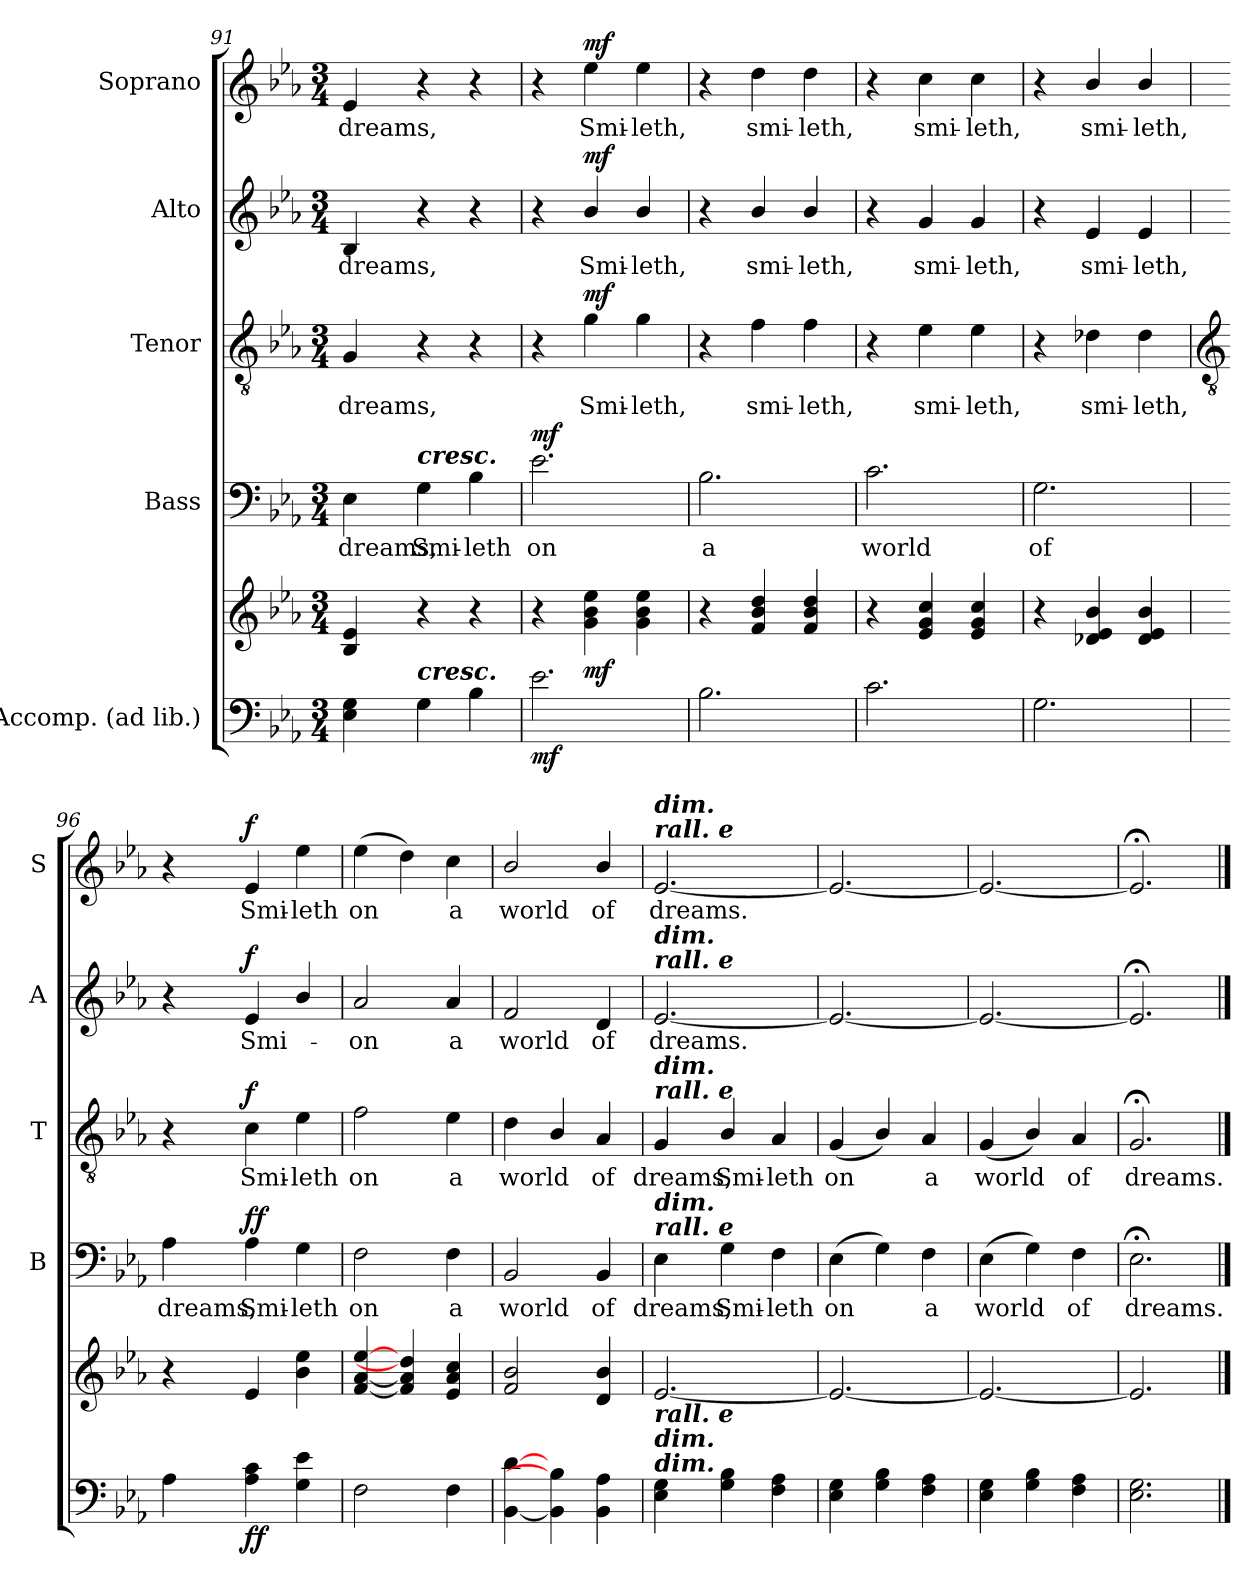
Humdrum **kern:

**kern	**kern	**dynam	**kern	**text	**dynam	**kern	**text	**dynam	**kern	**text	**dynam	**kern	**text	**dynam
*part5	*part5	*part5	*part4	*part4	*part4	*part3	*part3	*part3	*part2	*part2	*part2	*part1	*part1	*part1
*staff6	*staff5	*staff5/6	*staff4	*staff4	*staff4	*staff3	*staff3	*staff3	*staff2	*staff2	*staff2	*staff1	*staff1	*staff1
*I"Accomp. (ad lib.)	*	*	*I"Bass	*	*	*I"Tenor	*	*	*I"Alto	*	*	*I"Soprano	*	*
*	*	*	*I'B	*	*	*I'T	*	*	*I'A	*	*	*I'S	*	*
*clefF4	*clefG2	*	*clefF4	*	*	*clefGv2	*	*	*clefG2	*	*	*clefG2	*	*
*k[b-e-a-]	*k[b-e-a-]	*	*k[b-e-a-]	*	*	*k[b-e-a-]	*	*	*k[b-e-a-]	*	*	*k[b-e-a-]	*	*
*E-:	*E-:	*	*E-:	*	*	*E-:	*	*	*E-:	*	*	*E-:	*	*
*M3/4	*M3/4	*	*M3/4	*	*	*M3/4	*	*	*M3/4	*	*	*M3/4	*	*
=91	=91	=91	=91	=91	=91	=91	=91	=91	=91	=91	=91	=91	=91	=91
!	!	!	!	!LO:LY:b	!	!	!LO:LY:b	!	!	!LO:LY:b	!	!	!LO:LY:b	!
4E- 4G	4B- 4e-	.	4E-	dreams,	.	4G	dreams,	.	4B-	dreams,	.	4e-	dreams,	.
!	!	!	!LO:TX:a:Bi:t=cresc.	!	!	!	!	!	!	!	!	!	!	!
!LO:TX:a:Bi:t=cresc.	!	!	!	!	!	!	!	!	!	!	!	!	!	!
!	!	!	!	!LO:LY:b	!	!	!	!	!	!	!	!	!	!
4G	4r	.	4G	Smi-	.	4r	.	.	4r	.	.	4r	.	.
!	!	!	!	!LO:LY:b	!	!	!	!	!	!	!	!	!	!
4B-	4r	.	4B-	-leth	.	4r	.	.	4r	.	.	4r	.	.
=92	=92	=92	=92	=92	=92	=92	=92	=92	=92	=92	=92	=92	=92	=92
!	!	!LO:DY:b=2	!	!LO:LY:b	!LO:DY:b	!	!	!	!	!	!	!	!	!
2.e-	4r	mf	2.e-	on	mf	4r	.	.	4r	.	.	4r	.	.
!	!	!LO:DY:b	!	!	!	!	!LO:LY:b	!LO:DY:b	!	!LO:LY:b	!LO:DY:b	!	!LO:LY:b	!LO:DY:b
.	4g 4b- 4ee-	mf	.	.	.	4g	Smi-	mf	4b-/	Smi-	mf	4ee-	Smi-	mf
!	!	!	!	!	!	!	!LO:LY:b	!	!	!LO:LY:b	!	!	!LO:LY:b	!
.	4g 4b- 4ee-	.	.	.	.	4g	-leth,	.	4b-/	-leth,	.	4ee-	-leth,	.
=93	=93	=93	=93	=93	=93	=93	=93	=93	=93	=93	=93	=93	=93	=93
!	!	!	!	!LO:LY:b	!	!	!	!	!	!	!	!	!	!
2.B-	4r	.	2.B-	a	.	4r	.	.	4r	.	.	4r	.	.
!	!	!	!	!	!	!	!LO:LY:b	!	!	!LO:LY:b	!	!	!LO:LY:b	!
.	4f 4b- 4dd	.	.	.	.	4f	smi-	.	4b-/	smi-	.	4dd	smi-	.
!	!	!	!	!	!	!	!LO:LY:b	!	!	!LO:LY:b	!	!	!LO:LY:b	!
.	4f 4b- 4dd	.	.	.	.	4f	-leth,	.	4b-/	-leth,	.	4dd	-leth,	.
=94	=94	=94	=94	=94	=94	=94	=94	=94	=94	=94	=94	=94	=94	=94
!	!	!	!	!LO:LY:b	!	!	!	!	!	!	!	!	!	!
2.c	4r	.	2.c	world	.	4r	.	.	4r	.	.	4r	.	.
!	!	!	!	!	!	!	!LO:LY:b	!	!	!LO:LY:b	!	!	!LO:LY:b	!
.	4e- 4g 4cc	.	.	.	.	4e-	smi-	.	4g	smi-	.	4cc	smi-	.
!	!	!	!	!	!	!	!LO:LY:b	!	!	!LO:LY:b	!	!	!LO:LY:b	!
.	4e- 4g 4cc	.	.	.	.	4e-	-leth,	.	4g	-leth,	.	4cc	-leth,	.
=95	=95	=95	=95	=95	=95	=95	=95	=95	=95	=95	=95	=95	=95	=95
!	!	!	!	!LO:LY:b	!	!	!	!	!	!	!	!	!	!
2.G	4r	.	2.G	of	.	4r	.	.	4r	.	.	4r	.	.
!	!	!	!	!	!	!	!LO:LY:b	!	!	!LO:LY:b	!	!	!LO:LY:b	!
.	4d-X 4e- 4b-	.	.	.	.	4d-X	smi-	.	4e-	smi-	.	4b-/	smi-	.
!	!	!	!	!	!	!	!LO:LY:b	!	!	!LO:LY:b	!	!	!LO:LY:b	!
.	4d- 4e- 4b-	.	.	.	.	4d-	-leth,	.	4e-	-leth,	.	4b-/	-leth,	.
!!LO:LB:g=z
=96	=96	=96	=96	=96	=96	=96	=96	=96	=96	=96	=96	=96	=96	=96
*	*	*	*	*	*	*clefGv2	*	*	*	*	*	*	*	*
!	!	!	!	!LO:LY:b	!	!	!	!	!	!	!	!	!	!
4A-	4r	.	4A-	dreams,	.	4r	.	.	4r	.	.	4r	.	.
!	!	!LO:DY:b=2	!	!LO:LY:b	!	!	!LO:LY:b	!	!	!LO:LY:b	!	!	!LO:LY:b	!
!	!	!LO:DY:n=1:b	!	!	!LO:DY:a	!	!	!	!	!	!	!	!	!
!	!	!	!	!	!LO:DY:n=1:b	!	!	!LO:DY:b	!	!	!LO:DY:b	!	!	!LO:DY:b
4A- 4c	4e-	f f	4A-	Smi-	f f	4c	Smi-	f	4e-	Smi-	f	4e-	Smi-	f
!	!	!	!	!LO:LY:b	!	!	!LO:LY:b	!	!	!	!	!	!LO:LY:b	!
4G 4e-	4b- 4ee-	.	4G	-leth	.	4e-	-leth	.	4b-/	.	.	4ee-	-leth	.
=97	=97	=97	=97	=97	=97	=97	=97	=97	=97	=97	=97	=97	=97	=97
!	!	!	!	!LO:LY:b	!	!	!LO:LY:b	!	!	!LO:LY:b	!	!	!LO:LY:b	!
2F	[4f [4a- [4ee-	.	2F	on	.	2f	on	.	2a-	-on	.	(>4ee-	on	.
.	4f] 4a-] 4dd]	.	.	.	.	.	.	.	.	.	.	4dd)	.	.
!	!	!	!	!LO:LY:b	!	!	!LO:LY:b	!	!	!LO:LY:b	!	!	!LO:LY:b	!
4F	4e- 4a- 4cc	.	4F	a	.	4e-	a	.	4a-	a	.	4cc	a	.
=98	=98	=98	=98	=98	=98	=98	=98	=98	=98	=98	=98	=98	=98	=98
!	!	!	!	!LO:LY:b	!	!	!LO:LY:b	!	!	!LO:LY:b	!	!	!LO:LY:b	!
[4BB- [4d	2f 2b-	.	2BB-	world	.	4d	world	.	2f	world	.	2b-/	world	.
4BB-] 4B-]	.	.	.	.	.	4B-/	.	.	.	.	.	.	.	.
!	!	!	!	!LO:LY:b	!	!	!LO:LY:b	!	!	!LO:LY:b	!	!	!LO:LY:b	!
4BB- 4A-	4d 4b-	.	4BB-	of	.	4A-	of	.	4d	of	.	4b-/	of	.
=99	=99	=99	=99	=99	=99	=99	=99	=99	=99	=99	=99	=99	=99	=99
!	!	!	!	!	!	!	!	!	!	!	!	!LO:TX:a:Bi:t=rall. e	!	!
!	!	!	!	!	!	!	!	!	!	!	!	!LO:TX:a:Bi:t=dim.	!	!
!	!	!	!	!	!	!	!	!	!LO:TX:a:Bi:t=rall. e	!	!	!	!	!
!	!	!	!	!	!	!	!	!	!LO:TX:a:Bi:t=dim.	!	!	!	!	!
!	!	!	!	!	!	!LO:TX:a:Bi:t=rall. e	!	!	!	!	!	!	!	!
!	!	!	!	!	!	!LO:TX:a:Bi:t=dim.	!	!	!	!	!	!	!	!
!	!	!	!LO:TX:a:Bi:t=rall. e	!	!	!	!	!	!	!	!	!	!	!
!	!	!	!LO:TX:a:Bi:t=dim.	!	!	!	!	!	!	!	!	!	!	!
!	!LO:TX:b:Bi:t=rall. e	!	!	!	!	!	!	!	!	!	!	!	!	!
!	!LO:TX:b:Bi:t=dim.	!	!	!	!	!	!	!	!	!	!	!	!	!
!LO:TX:a:Bi:t=dim.	!	!	!	!	!	!	!	!	!	!	!	!	!	!
!	!	!	!	!LO:LY:b	!	!	!LO:LY:b	!	!	!LO:LY:b	!	!	!LO:LY:b	!
4E- 4G	[2.e-	.	4E-	dreams,	.	4G	dreams,	.	[2.e-	dreams.	.	[2.e-	dreams.	.
!	!	!	!	!LO:LY:b	!	!	!LO:LY:b	!	!	!	!	!	!	!
4G 4B-	.	.	4G	Smi-	.	4B-/	Smi-	.	.	.	.	.	.	.
!	!	!	!	!LO:LY:b	!	!	!LO:LY:b	!	!	!	!	!	!	!
4F 4A-	.	.	4F	-leth	.	4A-	-leth	.	.	.	.	.	.	.
=100	=100	=100	=100	=100	=100	=100	=100	=100	=100	=100	=100	=100	=100	=100
!	!	!	!	!LO:LY:b	!	!	!LO:LY:b	!	!	!	!	!	!	!
4E- 4G	2.e-_	.	(>4E-	on	.	(<4G	on	.	2.e-_	.	.	2.e-_	.	.
4G 4B-	.	.	4G)	.	.	4B-/)	.	.	.	.	.	.	.	.
!	!	!	!	!LO:LY:b	!	!	!LO:LY:b	!	!	!	!	!	!	!
4F 4A-	.	.	4F	a	.	4A-	a	.	.	.	.	.	.	.
=101	=101	=101	=101	=101	=101	=101	=101	=101	=101	=101	=101	=101	=101	=101
!	!	!	!	!LO:LY:b	!	!	!LO:LY:b	!	!	!	!	!	!	!
4E- 4G	2.e-_	.	(>4E-	world	.	(<4G	world	.	2.e-_	.	.	2.e-_	.	.
4G 4B-	.	.	4G)	.	.	4B-/)	.	.	.	.	.	.	.	.
!	!	!	!	!LO:LY:b	!	!	!LO:LY:b	!	!	!	!	!	!	!
4F 4A-	.	.	4F	of	.	4A-	of	.	.	.	.	.	.	.
=102	=102	=102	=102	=102	=102	=102	=102	=102	=102	=102	=102	=102	=102	=102
!	!	!	!	!LO:LY:b	!	!	!LO:LY:b	!	!	!	!	!	!	!
2.E- 2.G	2.e-]	.	2.E-;<	dreams.	.	2.G;<	dreams.	.	2.e-;<]	.	.	2.e-;<]	.	.
==	==	==	==	==	==	==	==	==	==	==	==	==	==	==
*-	*-	*-	*-	*-	*-	*-	*-	*-	*-	*-	*-	*-	*-	*-
